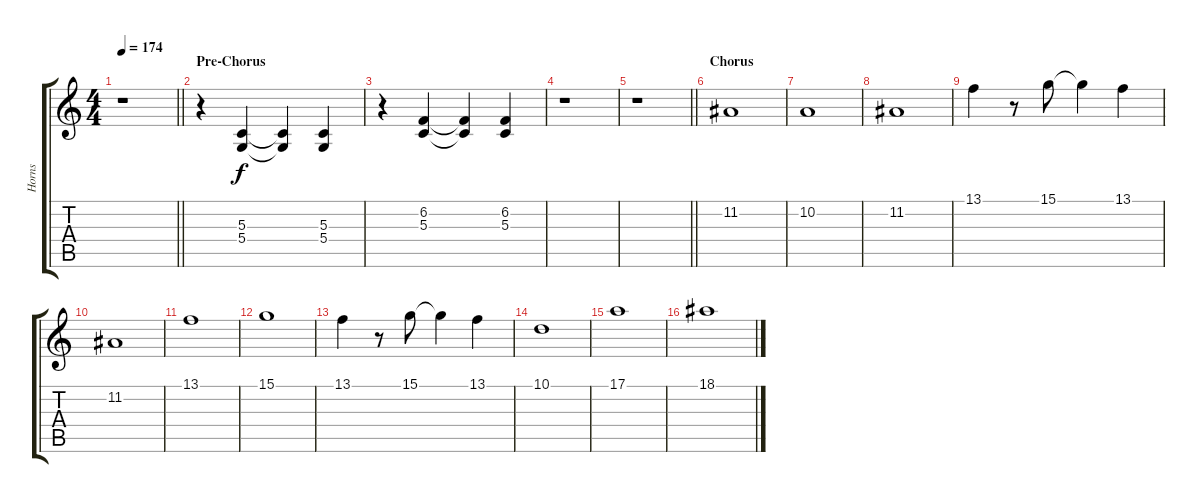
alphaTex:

\track ("Horns" "Horns") {instrument brasssection}
\staff {score tabs}
\tuning (E4 B3 G3 D3 A2 E2) {hide}
\ts (4 4)
\tempo 174
\clef g2
\barLineRight lightlight
\ks c
r.1{dy f} |
\section ("" "Pre-Chorus")
r.4 (5.3 5.4).4 (5.3{t} 5.4{t}).4 (5.3 5.4).4 |
r.4 (6.2 5.3).4 (6.2{t} 5.3{t}).4 (6.2 5.3).4 |
r.1 |
\barLineRight lightlight
r.1 |
\section ("" "Chorus")
11.2.1 |
10.2.1 |
11.2.1 |
13.1.4 r.8 15.1.8 15.1{t}.4 13.1.4 |
11.2.1 |
13.1.1 |
15.1.1 |
13.1.4 r.8 15.1.8 15.1{t}.4 13.1.4 |
10.1.1 |
17.1.1 |
18.1.1
